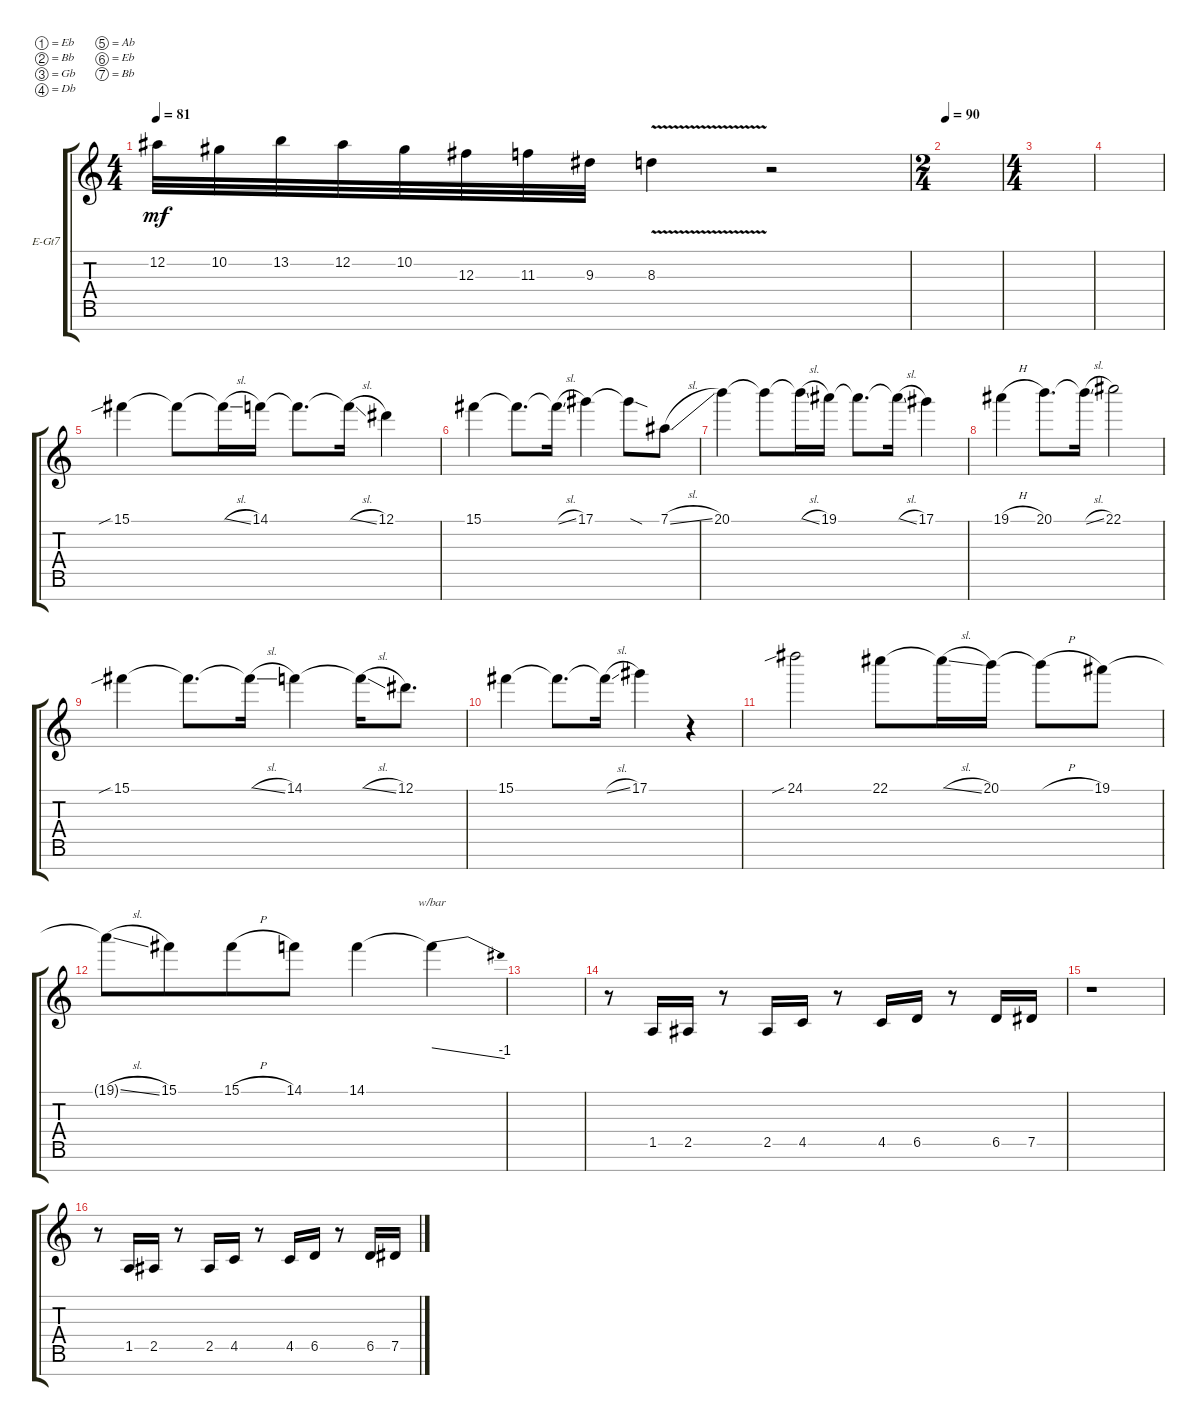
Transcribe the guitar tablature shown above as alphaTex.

\defaultSystemsLayout 4
\bracketExtendMode groupsimilarinstruments
\firstSystemTrackNameOrientation horizontal
\otherSystemsTrackNameOrientation horizontal
\track ("Electric Guitar" "E-Gt7") {multiBarRest instrument overdrivenguitar}
\staff {score tabs}
\tuning (Eb4 Bb3 Gb3 Db3 Ab2 Eb2 Bb1)
\ts (4 4)
\tempo 81
\clef g2
\ks c
12.2.32{dy mf} 10.2.32 13.2.32 12.2.32 10.2.32 12.3.32 11.3.32 9.3.32 8.3{v}.4 r.2 |
\ts (2 4)
\tempo 90
|
\ts (4 4)
|
|
15.1{sib}.4 15.1{t}.8 15.1{sl t}.16 14.1.16 14.1{t}.8{d} 14.1{sl t}.16 12.1.4 |
15.1.4 15.1{t}.8{d} 15.1{sl t}.16 17.1.4 17.1{sod t}.8 7.1{sl}.8 |
20.1.4 20.1{t}.8 20.1{sl t}.16 19.1.16 19.1{t}.8{d} 19.1{sl t}.16 17.1.4 |
19.1{h}.4 20.1.8{d} 20.1{sl t}.16 22.1.2 |
15.1{sib}.4 15.1{t}.8{d} 15.1{sl t}.16 14.1.4 14.1{sl t}.16 12.1.8{d} |
15.1.4 15.1{t}.8{d} 15.1{sl t}.16 17.1.4 r.4 |
24.1{sib}.2 22.1.8 22.1{sl t}.16 20.1.16 20.1{h t}.8 19.1.8 |
19.1{sl t}.8 15.1.8{beam merge} 15.1{h}.8 14.1.8 14.1.4 14.1{t}.4{tbe (dive default 0 0 59.4 -4)} |
|
r.8 1.5.16 2.5.16 r.8 2.5.16 4.5.16 r.8 4.5.16 6.5.16 r.8 6.5.16 7.5.16 |
r.1 |
r.8 1.5.16 2.5.16 r.8 2.5.16 4.5.16 r.8 4.5.16 6.5.16 r.8 6.5.16 7.5.16
